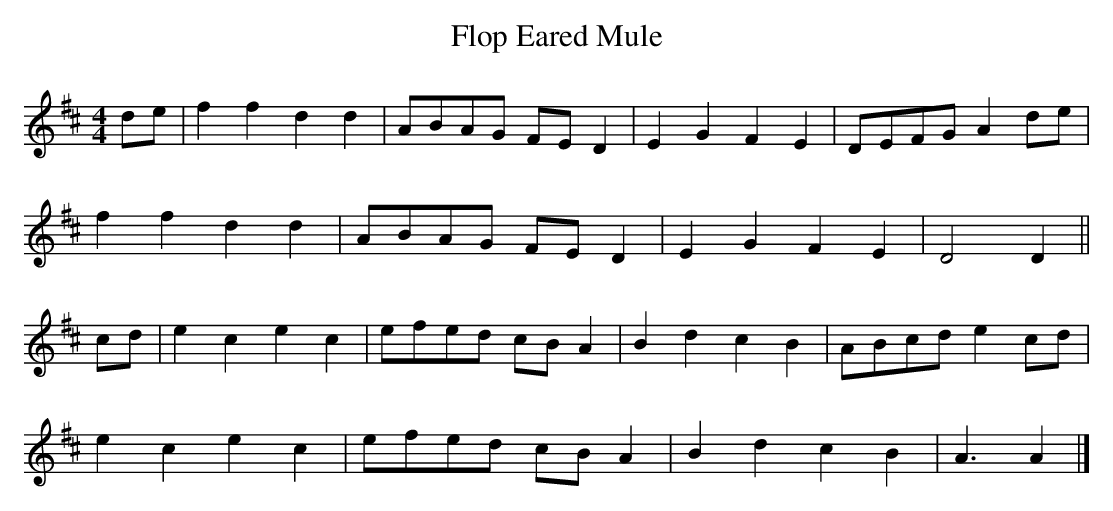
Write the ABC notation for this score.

X:1
T:Flop Eared Mule
L:1/8
M:4/4
K:D
de | f2 f2 d2 d2 | ABAG FE D2 | E2 G2 F2 E2 | DEFG A2 de |
     f2 f2 d2 d2 | ABAG FE D2 | E2 G2 F2 E2 | D4   D2   ||
cd | e2 c2 e2 c2 | efed cB A2 | B2 d2 c2 B2 | ABcd e2 cd |
     e2 c2 e2 c2 | efed cB A2 | B2 d2 c2 B2 | A3   A2   |]
